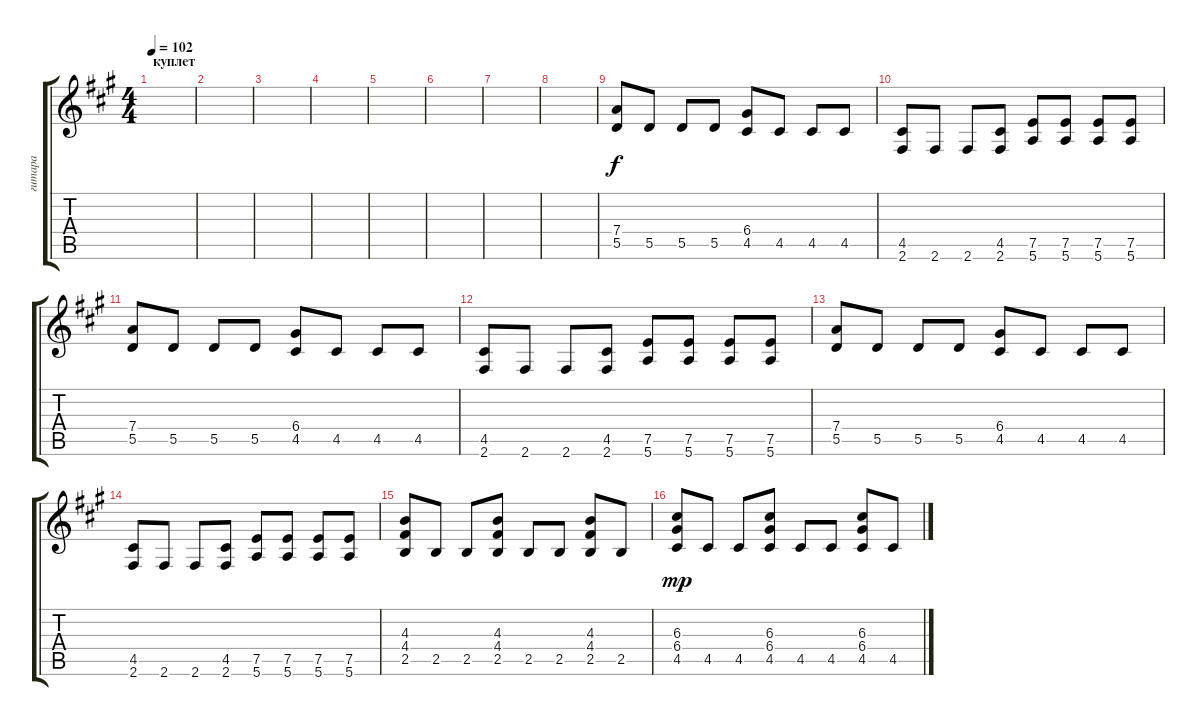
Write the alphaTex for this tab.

\track ("гитара" "гитара") {instrument distortionguitar}
\staff {score tabs}
\tuning (E4 B3 G3 D3 A2 E2) {hide}
\ts (4 4)
\section ("" "куплет")
\tempo 102
\clef g2
\ks f#minor
|
|
|
|
|
|
|
|
(7.4 5.5).8 5.5.8 5.5.8 5.5.8 (6.4 4.5).8 4.5.8 4.5.8 4.5.8 |
(4.5 2.6).8 2.6.8 2.6.8 (4.5 2.6).8 (7.5 5.6).8 (7.5 5.6).8 (7.5 5.6).8 (7.5 5.6).8 |
(7.4 5.5).8 5.5.8 5.5.8 5.5.8 (6.4 4.5).8 4.5.8 4.5.8 4.5.8 |
(4.5 2.6).8 2.6.8 2.6.8 (4.5 2.6).8 (7.5 5.6).8 (7.5 5.6).8 (7.5 5.6).8 (7.5 5.6).8 |
(7.4 5.5).8 5.5.8 5.5.8 5.5.8 (6.4 4.5).8 4.5.8 4.5.8 4.5.8 |
(4.5 2.6).8 2.6.8 2.6.8 (4.5 2.6).8 (7.5 5.6).8 (7.5 5.6).8 (7.5 5.6).8 (7.5 5.6).8 |
(4.3 4.4 2.5).8 2.5.8 2.5.8 (4.3 4.4 2.5).8 2.5.8 2.5.8 (4.3 4.4 2.5).8 2.5.8 |
(6.3 6.4 4.5).8{dy mp} 4.5.8 4.5.8 (6.3 6.4 4.5).8 4.5.8 4.5.8 (6.3 6.4 4.5).8 4.5.8
